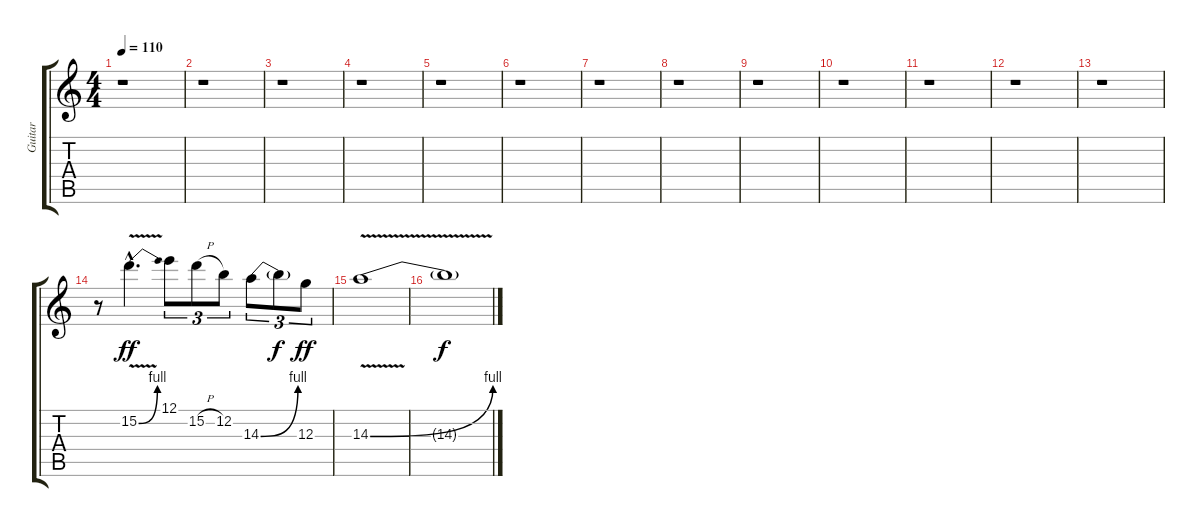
\track ("Guitar" "Guitar") {instrument distortionguitar}
\staff {score tabs}
\tuning (E4 B3 G3 D3 A2 E2) {hide}
\ts (4 4)
\tempo 110
\clef g2
\ks c
r.1{dy f} |
r.1 |
r.1 |
r.1 |
r.1 |
r.1 |
r.1 |
r.1 |
r.1 |
r.1 |
r.1 |
r.1 |
r.1 |
r.8 15.2{be (bend 0 0 60 4) v hac}.4{d dy ff} 12.1.8{tu (3 2)} 15.2{h}.8{tu (3 2)} 12.2.8{tu (3 2)} 14.3{be (bend 0 0 60 4)}.8{tu (3 2)} 14.3{t}.8{tu (3 2) dy f} 12.3.8{tu (3 2) dy ff} |
14.3{be (bend 0 0 60 4) v}.1 |
14.3{t}.1{dy f}
